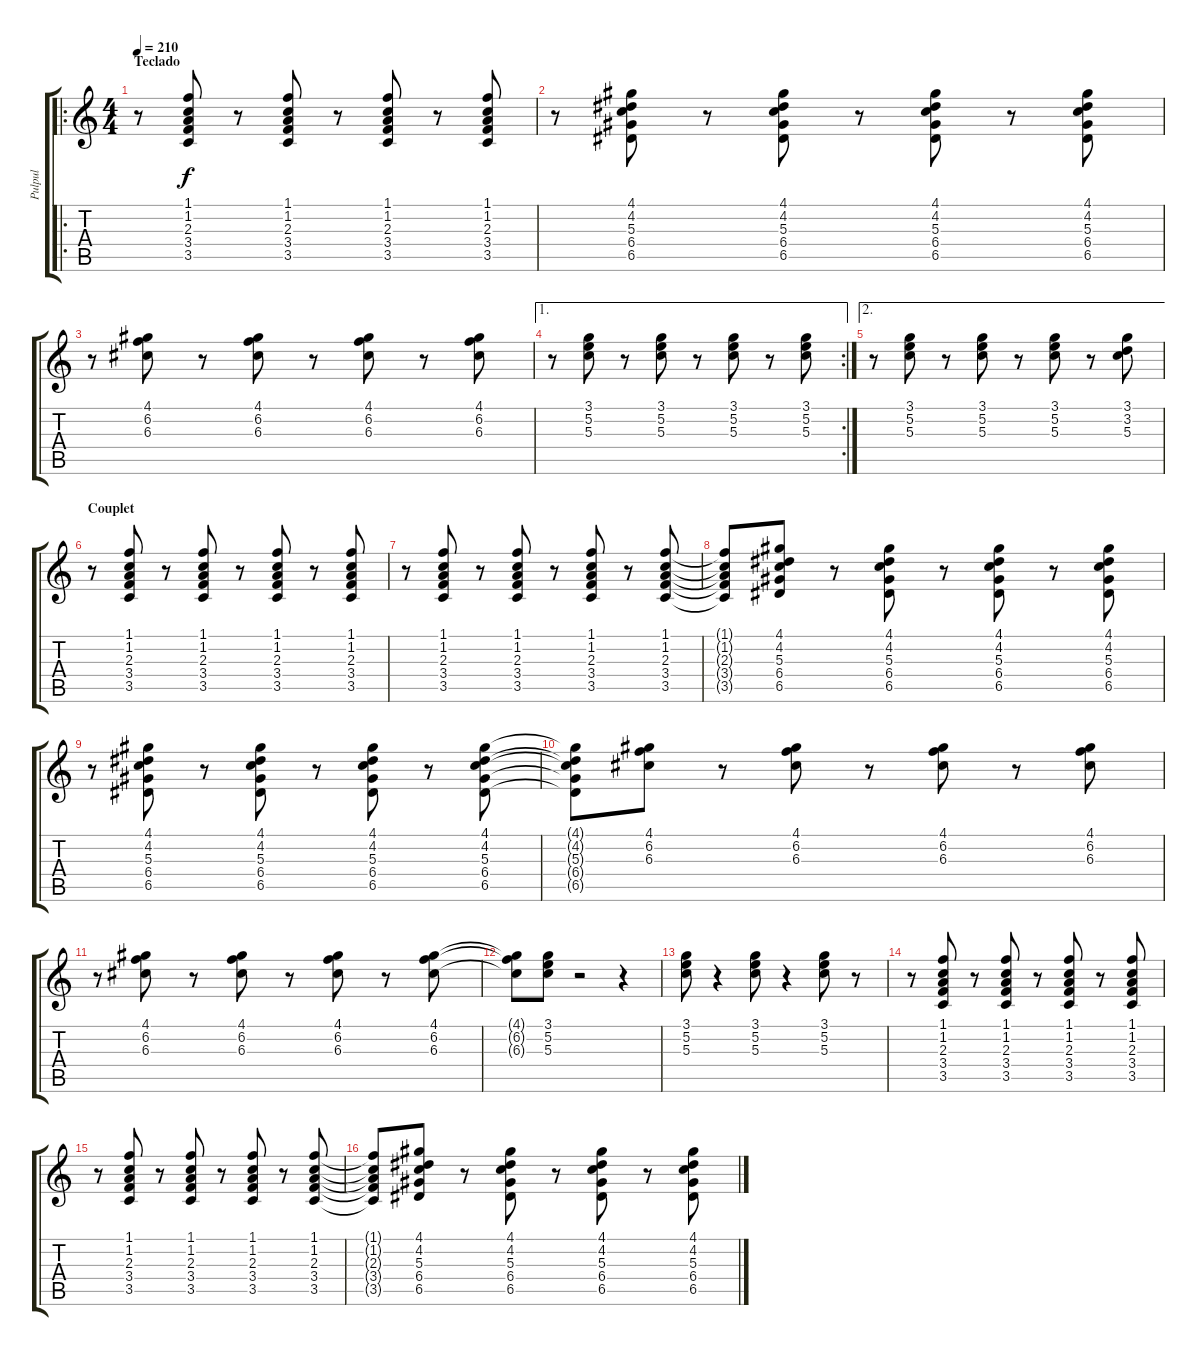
\track ("Pulpul" "Pulpul") {instrument electricguitarmuted}
\staff {score tabs}
\tuning (E4 B3 G3 D3 A2 E2) {hide}
\ro
\ts (4 4)
\section ("" "Teclado")
\tempo 210
\clef g2
\ks c
r.8{dy f instrument electricguitarmuted} (1.1 1.2 2.3 3.4 3.5).8 r.8 (1.1 1.2 2.3 3.4 3.5).8 r.8 (1.1 1.2 2.3 3.4 3.5).8 r.8 (1.1 1.2 2.3 3.4 3.5).8 |
r.8 (4.1 4.2 5.3 6.4 6.5).8 r.8 (4.1 4.2 5.3 6.4 6.5).8 r.8 (4.1 4.2 5.3 6.4 6.5).8 r.8 (4.1 4.2 5.3 6.4 6.5).8 |
r.8 (4.1 6.2 6.3).8 r.8 (4.1 6.2 6.3).8 r.8 (4.1 6.2 6.3).8 r.8 (4.1 6.2 6.3).8 |
\ae 1
\rc 2
r.8 (3.1 5.2 5.3).8 r.8 (3.1 5.2 5.3).8 r.8 (3.1 5.2 5.3).8 r.8 (3.1 5.2 5.3).8 |
\ae 2
r.8 (3.1 5.2 5.3).8 r.8 (3.1 5.2 5.3).8 r.8 (3.1 5.2 5.3).8 r.8 (3.1 3.2 5.3).8 |
\section ("" "Couplet")
r.8 (1.1 1.2 2.3 3.4 3.5).8 r.8 (1.1 1.2 2.3 3.4 3.5).8 r.8 (1.1 1.2 2.3 3.4 3.5).8 r.8 (1.1 1.2 2.3 3.4 3.5).8 |
r.8 (1.1 1.2 2.3 3.4 3.5).8 r.8 (1.1 1.2 2.3 3.4 3.5).8 r.8 (1.1 1.2 2.3 3.4 3.5).8 r.8 (1.1 1.2 2.3 3.4 3.5).8 |
(1.1{t} 1.2{t} 2.3{t} 3.4{t} 3.5{t}).8 (4.1 4.2 5.3 6.4 6.5).8 r.8 (4.1 4.2 5.3 6.4 6.5).8 r.8 (4.1 4.2 5.3 6.4 6.5).8 r.8 (4.1 4.2 5.3 6.4 6.5).8 |
r.8 (4.1 4.2 5.3 6.4 6.5).8 r.8 (4.1 4.2 5.3 6.4 6.5).8 r.8 (4.1 4.2 5.3 6.4 6.5).8 r.8 (4.1 4.2 5.3 6.4 6.5).8 |
(4.1{t} 4.2{t} 5.3{t} 6.4{t} 6.5{t}).8 (4.1 6.2 6.3).8 r.8 (4.1 6.2 6.3).8 r.8 (4.1 6.2 6.3).8 r.8 (4.1 6.2 6.3).8 |
r.8 (4.1 6.2 6.3).8 r.8 (4.1 6.2 6.3).8 r.8 (4.1 6.2 6.3).8 r.8 (4.1 6.2 6.3).8 |
(4.1{t} 6.2{t} 6.3{t}).8 (3.1 5.2 5.3).8 r.2 r.4 |
(3.1 5.2 5.3).8 r.4 (3.1 5.2 5.3).8 r.4 (3.1 5.2 5.3).8 r.8 |
r.8 (1.1 1.2 2.3 3.4 3.5).8 r.8 (1.1 1.2 2.3 3.4 3.5).8 r.8 (1.1 1.2 2.3 3.4 3.5).8 r.8 (1.1 1.2 2.3 3.4 3.5).8 |
r.8 (1.1 1.2 2.3 3.4 3.5).8 r.8 (1.1 1.2 2.3 3.4 3.5).8 r.8 (1.1 1.2 2.3 3.4 3.5).8 r.8 (1.1 1.2 2.3 3.4 3.5).8 |
(1.1{t} 1.2{t} 2.3{t} 3.4{t} 3.5{t}).8 (4.1 4.2 5.3 6.4 6.5).8 r.8 (4.1 4.2 5.3 6.4 6.5).8 r.8 (4.1 4.2 5.3 6.4 6.5).8 r.8 (4.1 4.2 5.3 6.4 6.5).8
